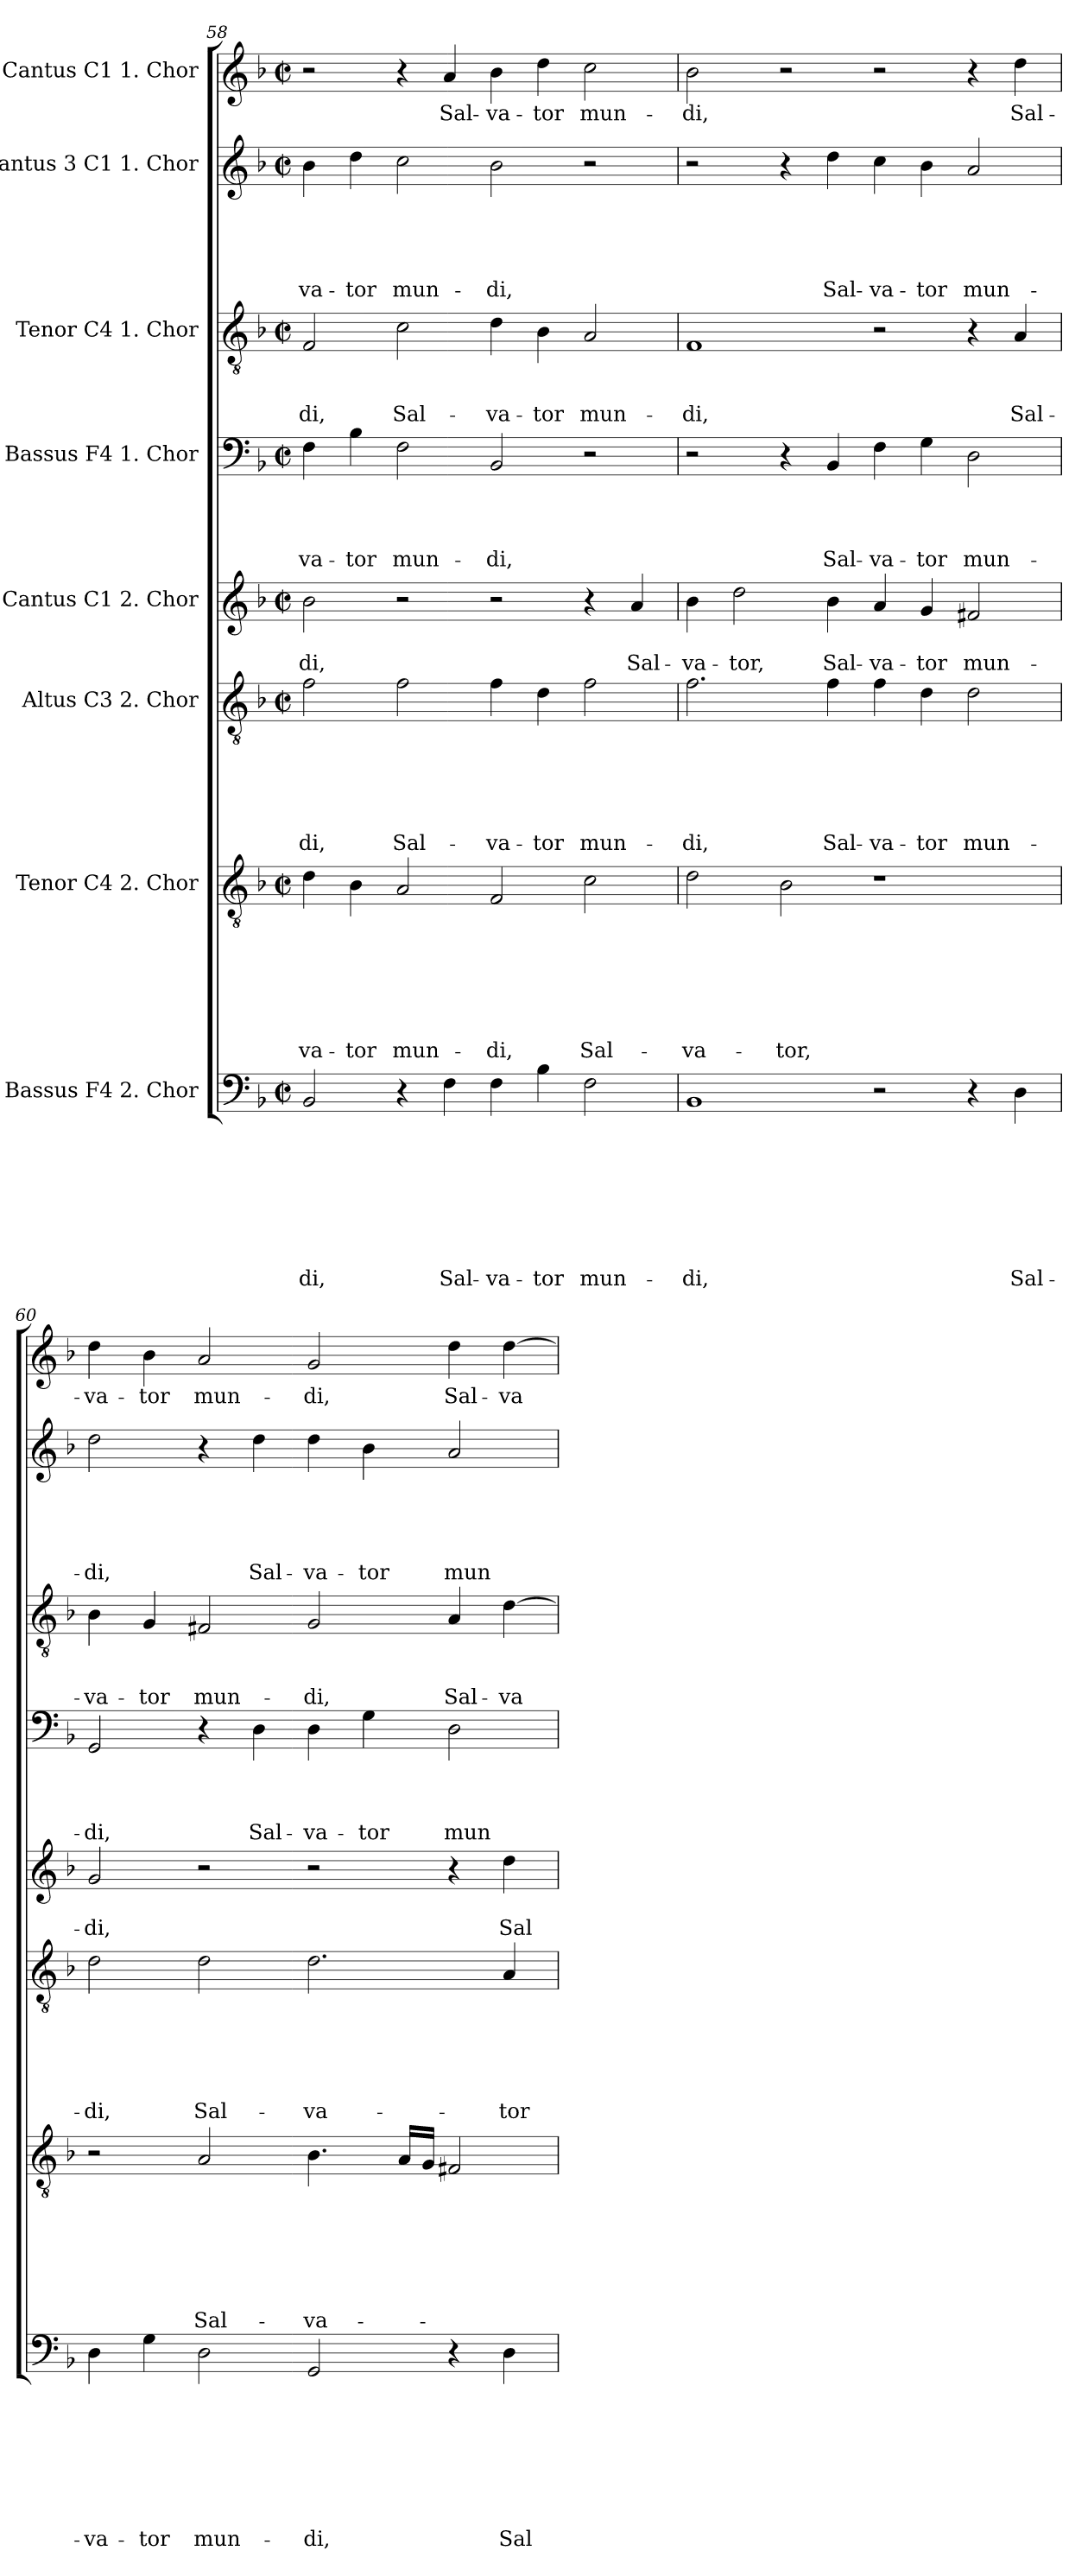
**kern	**text	**text	**text	**text	**text	**text	**text	**text	**kern	**text	**text	**text	**text	**text	**text	**text	**kern	**text	**text	**text	**text	**text	**text	**kern	**text	**text	**kern	**text	**text	**text	**text	**kern	**text	**text	**text	**kern	**text	**text	**text	**text	**text	**kern	**text
*part8	*part8	*part8	*part8	*part8	*part8	*part8	*part8	*part8	*part7	*part7	*part7	*part7	*part7	*part7	*part7	*part7	*part6	*part6	*part6	*part6	*part6	*part6	*part6	*part5	*part5	*part5	*part4	*part4	*part4	*part4	*part4	*part3	*part3	*part3	*part3	*part2	*part2	*part2	*part2	*part2	*part2	*part1	*part1
*staff8	*staff8	*staff8	*staff8	*staff8	*staff8	*staff8	*staff8	*staff8	*staff7	*staff7	*staff7	*staff7	*staff7	*staff7	*staff7	*staff7	*staff6	*staff6	*staff6	*staff6	*staff6	*staff6	*staff6	*staff5	*staff5	*staff5	*staff4	*staff4	*staff4	*staff4	*staff4	*staff3	*staff3	*staff3	*staff3	*staff2	*staff2	*staff2	*staff2	*staff2	*staff2	*staff1	*staff1
*I"Bassus  F4 2. Chor	*	*	*	*	*	*	*	*	*I"Tenor  C4 2. Chor	*	*	*	*	*	*	*	*I"Altus  C3 2. Chor	*	*	*	*	*	*	*I"Cantus   C1 2. Chor	*	*	*I"Bassus  F4 1. Chor	*	*	*	*	*I"Tenor  C4 1. Chor	*	*	*	*I"Cantus 3 C1 1. Chor	*	*	*	*	*	*I"Cantus  C1 1. Chor	*
*clefF4	*	*	*	*	*	*	*	*	*clefGv2	*	*	*	*	*	*	*	*clefGv2	*	*	*	*	*	*	*clefG2	*	*	*clefF4	*	*	*	*	*clefGv2	*	*	*	*clefG2	*	*	*	*	*	*clefG2	*
*k[b-]	*	*	*	*	*	*	*	*	*k[b-]	*	*	*	*	*	*	*	*k[b-]	*	*	*	*	*	*	*k[b-]	*	*	*k[b-]	*	*	*	*	*k[b-]	*	*	*	*k[b-]	*	*	*	*	*	*k[b-]	*
*F:	*	*	*	*	*	*	*	*	*F:	*	*	*	*	*	*	*	*F:	*	*	*	*	*	*	*F:	*	*	*F:	*	*	*	*	*F:	*	*	*	*F:	*	*	*	*	*	*F:	*
*M2/2	*	*	*	*	*	*	*	*	*M2/2	*	*	*	*	*	*	*	*M2/2	*	*	*	*	*	*	*M2/2	*	*	*M2/2	*	*	*	*	*M2/2	*	*	*	*M2/2	*	*	*	*	*	*M2/2	*
*met(c|)	*	*	*	*	*	*	*	*	*met(c|)	*	*	*	*	*	*	*	*met(c|)	*	*	*	*	*	*	*met(c|)	*	*	*met(c|)	*	*	*	*	*met(c|)	*	*	*	*met(c|)	*	*	*	*	*	*met(c|)	*
=58	=58	=58	=58	=58	=58	=58	=58	=58	=58	=58	=58	=58	=58	=58	=58	=58	=58	=58	=58	=58	=58	=58	=58	=58	=58	=58	=58	=58	=58	=58	=58	=58	=58	=58	=58	=58	=58	=58	=58	=58	=58	=58	=58
2BB-/	.	.	.	.	.	.	.	-di,	4d\	.	.	.	.	.	.	-va-	2f\	.	.	.	.	.	-di,	2b-\	.	-di,	4F\	.	.	.	-va-	2F/	.	.	-di,	4b-\	.	.	.	.	-va-	2r	.
.	.	.	.	.	.	.	.	.	4B-\	.	.	.	.	.	.	-tor	.	.	.	.	.	.	.	.	.	.	4B-\	.	.	.	-tor	.	.	.	.	4dd\	.	.	.	.	-tor	.	.
4r	.	.	.	.	.	.	.	.	2A/	.	.	.	.	.	.	mun-	2f\	.	.	.	.	.	Sal-	2r	.	.	2F\	.	.	.	mun-	2c\	.	.	Sal-	2cc\	.	.	.	.	mun-	4r	.
4F\	.	.	.	.	.	.	.	Sal-	.	.	.	.	.	.	.	.	.	.	.	.	.	.	.	.	.	.	.	.	.	.	.	.	.	.	.	.	.	.	.	.	.	4a/	Sal-
4F\	.	.	.	.	.	.	.	-va-	2F/	.	.	.	.	.	.	-di,	4f\	.	.	.	.	.	-va-	2r	.	.	2BB-/	.	.	.	-di,	4d\	.	.	-va-	2b-\	.	.	.	.	-di,	4b-\	-va-
4B-\	.	.	.	.	.	.	.	-tor	.	.	.	.	.	.	.	.	4d\	.	.	.	.	.	-tor	.	.	.	.	.	.	.	.	4B-\	.	.	-tor	.	.	.	.	.	.	4dd\	-tor
2F\	.	.	.	.	.	.	.	mun-	2c\	.	.	.	.	.	.	Sal-	2f\	.	.	.	.	.	mun-	4r	.	.	2r	.	.	.	.	2A/	.	.	mun-	2r	.	.	.	.	.	2cc\	mun-
.	.	.	.	.	.	.	.	.	.	.	.	.	.	.	.	.	.	.	.	.	.	.	.	4a/	.	Sal-	.	.	.	.	.	.	.	.	.	.	.	.	.	.	.	.	.
=59	=59	=59	=59	=59	=59	=59	=59	=59	=59	=59	=59	=59	=59	=59	=59	=59	=59	=59	=59	=59	=59	=59	=59	=59	=59	=59	=59	=59	=59	=59	=59	=59	=59	=59	=59	=59	=59	=59	=59	=59	=59	=59	=59
1BB-	.	.	.	.	.	.	.	-di,	2d\	.	.	.	.	.	.	-va-	2.f\	.	.	.	.	.	-di,	4b-\	.	-va-	2r	.	.	.	.	1F	.	.	-di,	2r	.	.	.	.	.	2b-\	-di,
.	.	.	.	.	.	.	.	.	.	.	.	.	.	.	.	.	.	.	.	.	.	.	.	2dd\	.	-tor,	.	.	.	.	.	.	.	.	.	.	.	.	.	.	.	.	.
.	.	.	.	.	.	.	.	.	2B-\	.	.	.	.	.	.	-tor,	.	.	.	.	.	.	.	.	.	.	4r	.	.	.	.	.	.	.	.	4r	.	.	.	.	.	2r	.
.	.	.	.	.	.	.	.	.	.	.	.	.	.	.	.	.	4f\	.	.	.	.	.	Sal-	4b-\	.	Sal-	4BB-/	.	.	.	Sal-	.	.	.	.	4dd\	.	.	.	.	Sal-	.	.
2r	.	.	.	.	.	.	.	.	1r	.	.	.	.	.	.	.	4f\	.	.	.	.	.	-va-	4a/	.	-va-	4F\	.	.	.	-va-	2r	.	.	.	4cc\	.	.	.	.	-va-	2r	.
.	.	.	.	.	.	.	.	.	.	.	.	.	.	.	.	.	4d\	.	.	.	.	.	-tor	4g/	.	-tor	4G\	.	.	.	-tor	.	.	.	.	4b-\	.	.	.	.	-tor	.	.
4r	.	.	.	.	.	.	.	.	.	.	.	.	.	.	.	.	2d\	.	.	.	.	.	mun-	2f#X/	.	mun-	2D\	.	.	.	mun-	4r	.	.	.	2a/	.	.	.	.	mun-	4r	.
4D\	.	.	.	.	.	.	.	Sal-	.	.	.	.	.	.	.	.	.	.	.	.	.	.	.	.	.	.	.	.	.	.	.	4A/	.	.	Sal-	.	.	.	.	.	.	4dd\	Sal-
=60	=60	=60	=60	=60	=60	=60	=60	=60	=60	=60	=60	=60	=60	=60	=60	=60	=60	=60	=60	=60	=60	=60	=60	=60	=60	=60	=60	=60	=60	=60	=60	=60	=60	=60	=60	=60	=60	=60	=60	=60	=60	=60	=60
4D\	.	.	.	.	.	.	.	-va-	2r	.	.	.	.	.	.	.	2d\	.	.	.	.	.	-di,	2g/	.	-di,	2GG/	.	.	.	-di,	4B-\	.	.	-va-	2dd\	.	.	.	.	-di,	4dd\	-va-
4G\	.	.	.	.	.	.	.	-tor	.	.	.	.	.	.	.	.	.	.	.	.	.	.	.	.	.	.	.	.	.	.	.	4G/	.	.	-tor	.	.	.	.	.	.	4b-\	-tor
2D\	.	.	.	.	.	.	.	mun-	2A/	.	.	.	.	.	.	Sal-	2d\	.	.	.	.	.	Sal-	2r	.	.	4r	.	.	.	.	2F#X/	.	.	mun-	4r	.	.	.	.	.	2a/	mun-
.	.	.	.	.	.	.	.	.	.	.	.	.	.	.	.	.	.	.	.	.	.	.	.	.	.	.	4D\	.	.	.	Sal-	.	.	.	.	4dd\	.	.	.	.	Sal-	.	.
2GG/	.	.	.	.	.	.	.	-di,	4.B-\	.	.	.	.	.	.	-va-	2.d\	.	.	.	.	.	-va-	2r	.	.	4D\	.	.	.	-va-	2G/	.	.	-di,	4dd\	.	.	.	.	-va-	2g/	-di,
.	.	.	.	.	.	.	.	.	.	.	.	.	.	.	.	.	.	.	.	.	.	.	.	.	.	.	4G\	.	.	.	-tor	.	.	.	.	4b-\	.	.	.	.	-tor	.	.
.	.	.	.	.	.	.	.	.	16A/LL	.	.	.	.	.	.	.	.	.	.	.	.	.	.	.	.	.	.	.	.	.	.	.	.	.	.	.	.	.	.	.	.	.	.
.	.	.	.	.	.	.	.	.	16G/JJ	.	.	.	.	.	.	.	.	.	.	.	.	.	.	.	.	.	.	.	.	.	.	.	.	.	.	.	.	.	.	.	.	.	.
4r	.	.	.	.	.	.	.	.	2F#X/	.	.	.	.	.	.	.	.	.	.	.	.	.	.	4r	.	.	2D\	.	.	.	mun-	4A/	.	.	Sal-	2a/	.	.	.	.	mun-	4dd\	Sal-
4D\	.	.	.	.	.	.	.	Sal-	.	.	.	.	.	.	.	.	4A/	.	.	.	.	.	-tor	4dd\	.	Sal-	.	.	.	.	.	[4d\	.	.	-va-	.	.	.	.	.	.	[4dd\	-va-
=	=	=	=	=	=	=	=	=	=	=	=	=	=	=	=	=	=	=	=	=	=	=	=	=	=	=	=	=	=	=	=	=	=	=	=	=	=	=	=	=	=	=	=
*-	*-	*-	*-	*-	*-	*-	*-	*-	*-	*-	*-	*-	*-	*-	*-	*-	*-	*-	*-	*-	*-	*-	*-	*-	*-	*-	*-	*-	*-	*-	*-	*-	*-	*-	*-	*-	*-	*-	*-	*-	*-	*-	*-
